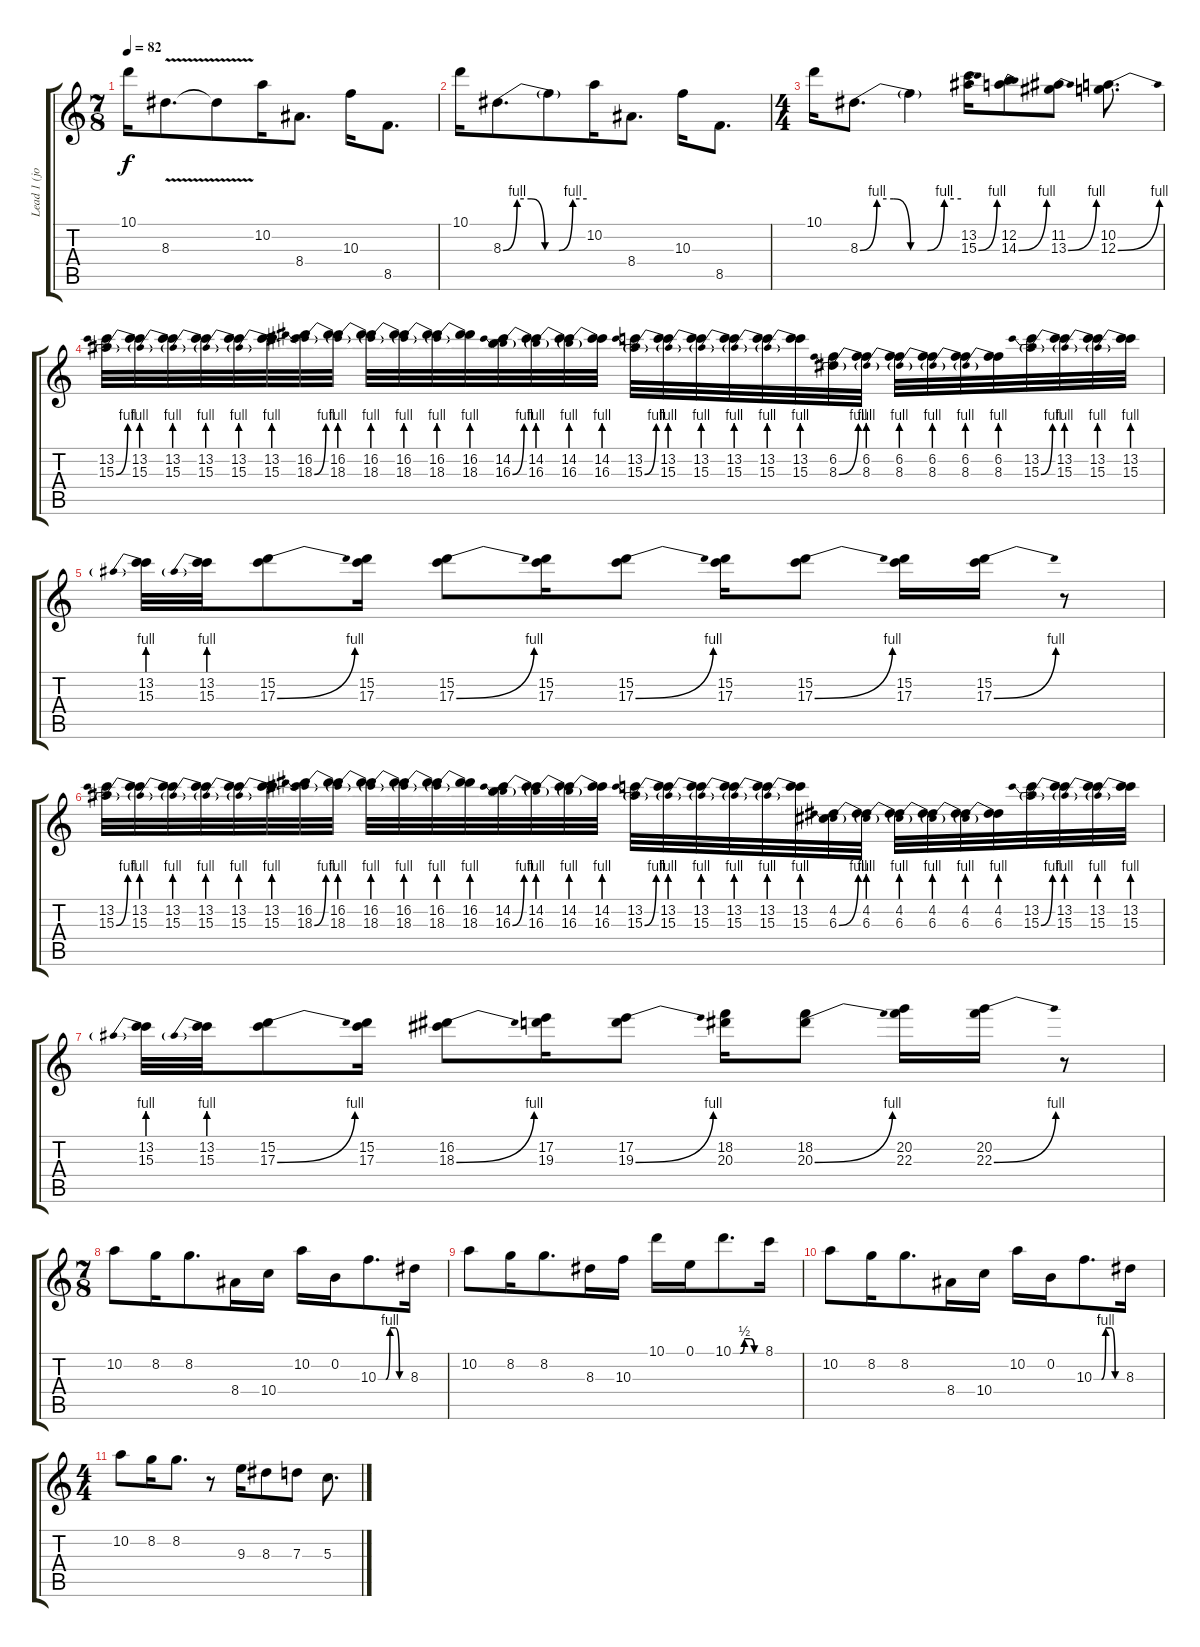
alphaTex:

\track ("Lead 1 (jonny)" "Lead 1 (jo") {instrument electricguitarjazz}
\staff {score tabs}
\tuning (E4 B3 G3 D3 A2 E2) {hide}
\ts (7 8)
\tempo 82
\clef g2
\ks c
10.1.16{dy f} 8.3{v}.8{d} 8.3{t}.8 10.2.16 8.4.8{d} 10.3.16 8.5.8{d} |
10.1.16 8.3{be (custom 0 0 10 4 20 4 30 0 40 0 50 4 60 4)}.8{d} 8.3{t}.8 10.2.16 8.4.8{d} 10.3.16 8.5.8{d} |
\ts (4 4)
10.1.16 8.3{be (custom 0 0 10 4 20 4 30 0 40 0 50 4 60 4)}.8{d} 8.3{t}.4 (13.2 15.3{be (bend 0 0 60 4)}).16 (12.2 14.3{be (bend 0 0 60 4)}).8 (11.2 13.3{be (bend 0 0 60 4)}).8 (10.2 12.3{be (bend 0 0 60 4)}).8{d} |
(13.2 15.3{be (bend 0 0 60 4)}).32 (13.2 15.3{be (prebend 0 4 60 4)}).32 (13.2 15.3{be (prebend 0 4 60 4)}).32 (13.2 15.3{be (prebend 0 4 60 4)}).32 (13.2 15.3{be (prebend 0 4 60 4)}).32 (13.2 15.3{be (prebend 0 4 60 4)}).32 (16.2 18.3{be (bend 0 0 60 4)}).32 (16.2 18.3{be (prebend 0 4 60 4)}).32 (16.2 18.3{be (prebend 0 4 60 4)}).32 (16.2 18.3{be (prebend 0 4 60 4)}).32 (16.2 18.3{be (prebend 0 4 60 4)}).32 (16.2 18.3{be (prebend 0 4 60 4)}).32 (14.2 16.3{be (bend 0 0 60 4)}).32 (14.2 16.3{be (prebend 0 4 60 4)}).32 (14.2 16.3{be (prebend 0 4 60 4)}).32 (14.2 16.3{be (prebend 0 4 60 4)}).32 (13.2 15.3{be (bend 0 0 60 4)}).32 (13.2 15.3{be (prebend 0 4 60 4)}).32 (13.2 15.3{be (prebend 0 4 60 4)}).32 (13.2 15.3{be (prebend 0 4 60 4)}).32 (13.2 15.3{be (prebend 0 4 60 4)}).32 (13.2 15.3{be (prebend 0 4 60 4)}).32 (6.2 8.3{be (bend 0 0 60 4)}).32 (6.2 8.3{be (prebend 0 4 60 4)}).32 (6.2 8.3{be (prebend 0 4 60 4)}).32 (6.2 8.3{be (prebend 0 4 60 4)}).32 (6.2 8.3{be (prebend 0 4 60 4)}).32 (6.2 8.3{be (prebend 0 4 60 4)}).32 (13.2 15.3{be (bend 0 0 60 4)}).32 (13.2 15.3{be (prebend 0 4 60 4)}).32 (13.2 15.3{be (prebend 0 4 60 4)}).32 (13.2 15.3{be (prebend 0 4 60 4)}).32 |
(13.2 15.3{be (prebend 0 4 60 4)}).32 (13.2 15.3{be (prebend 0 4 60 4)}).32 (15.2 17.3{be (bend 0 0 60 4)}).8 (15.2 17.3).16 (15.2 17.3{be (bend 0 0 60 4)}).8 (15.2 17.3).16 (15.2 17.3{be (bend 0 0 60 4)}).8 (15.2 17.3).16 (15.2 17.3{be (bend 0 0 60 4)}).8 (15.2 17.3).16 (15.2 17.3{be (bend 0 0 60 4)}).16 r.8 |
(13.2 15.3{be (bend 0 0 60 4)}).32 (13.2 15.3{be (prebend 0 4 60 4)}).32 (13.2 15.3{be (prebend 0 4 60 4)}).32 (13.2 15.3{be (prebend 0 4 60 4)}).32 (13.2 15.3{be (prebend 0 4 60 4)}).32 (13.2 15.3{be (prebend 0 4 60 4)}).32 (16.2 18.3{be (bend 0 0 60 4)}).32 (16.2 18.3{be (prebend 0 4 60 4)}).32 (16.2 18.3{be (prebend 0 4 60 4)}).32 (16.2 18.3{be (prebend 0 4 60 4)}).32 (16.2 18.3{be (prebend 0 4 60 4)}).32 (16.2 18.3{be (prebend 0 4 60 4)}).32 (14.2 16.3{be (bend 0 0 60 4)}).32 (14.2 16.3{be (prebend 0 4 60 4)}).32 (14.2 16.3{be (prebend 0 4 60 4)}).32 (14.2 16.3{be (prebend 0 4 60 4)}).32 (13.2 15.3{be (bend 0 0 60 4)}).32 (13.2 15.3{be (prebend 0 4 60 4)}).32 (13.2 15.3{be (prebend 0 4 60 4)}).32 (13.2 15.3{be (prebend 0 4 60 4)}).32 (13.2 15.3{be (prebend 0 4 60 4)}).32 (13.2 15.3{be (prebend 0 4 60 4)}).32 (4.2 6.3{be (bend 0 0 60 4)}).32 (4.2 6.3{be (prebend 0 4 60 4)}).32 (4.2 6.3{be (prebend 0 4 60 4)}).32 (4.2 6.3{be (prebend 0 4 60 4)}).32 (4.2 6.3{be (prebend 0 4 60 4)}).32 (4.2 6.3{be (prebend 0 4 60 4)}).32 (13.2 15.3{be (bend 0 0 60 4)}).32 (13.2 15.3{be (prebend 0 4 60 4)}).32 (13.2 15.3{be (prebend 0 4 60 4)}).32 (13.2 15.3{be (prebend 0 4 60 4)}).32 |
(13.2 15.3{be (prebend 0 4 60 4)}).32 (13.2 15.3{be (prebend 0 4 60 4)}).32 (15.2 17.3{be (bend 0 0 60 4)}).8 (15.2 17.3).16 (16.2 18.3{be (bend 0 0 60 4)}).8 (17.2 19.3).16 (17.2 19.3{be (bend 0 0 60 4)}).8 (18.2 20.3).16 (18.2 20.3{be (bend 0 0 60 4)}).8 (20.2 22.3).16 (20.2 22.3{be (bend 0 0 60 4)}).16 r.8 |
\ts (7 8)
10.2.8 8.2.16 8.2.8{d} 8.4.16 10.4.16 10.2.16 0.2.16 10.3{be (custom 0 0 16 0 25 4 36 4 45 0 60 0)}.8{d} 8.3.16 |
10.2.8 8.2.16 8.2.8{d} 8.3.16 10.3.16 10.1.16 0.1.16 10.1{be (custom 0 0 15 0 24 2 37 2 45 0 60 0)}.8{d} 8.1.16 |
10.2.8 8.2.16 8.2.8{d} 8.4.16 10.4.16 10.2.16 0.2.16 10.3{be (custom 0 0 16 0 25 4 36 4 45 0 60 0)}.8{d} 8.3.16 |
\ts (4 4)
10.2.8 8.2.16 8.2.8{d} r.8 9.3.16 8.3.8 7.3.8 5.3.8{d}
